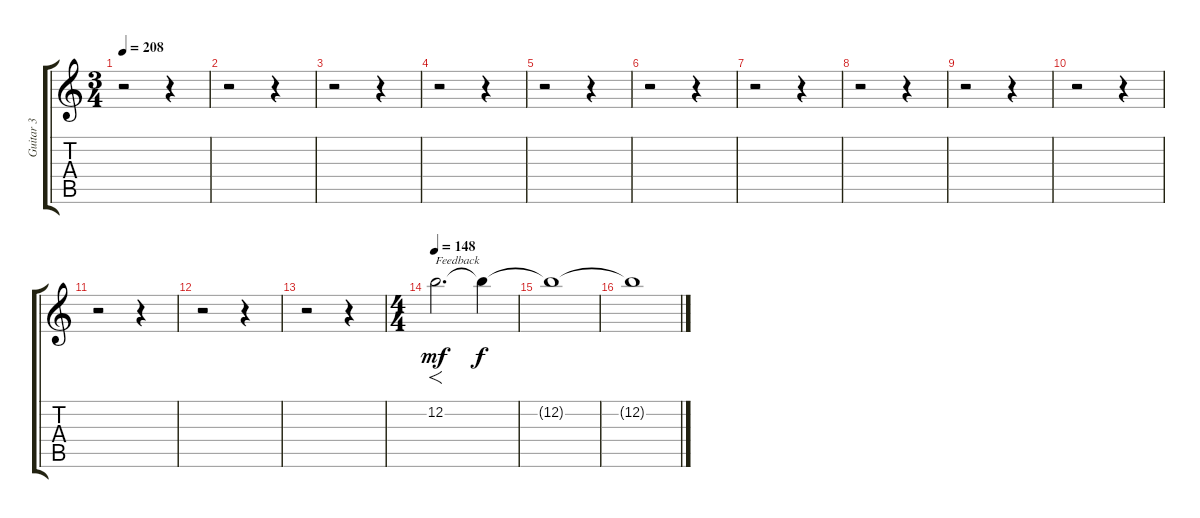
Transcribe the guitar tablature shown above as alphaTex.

\track ("Guitar 3" "Guitar 3") {instrument distortionguitar}
\staff {score tabs}
\tuning (E4 B3 G3 D3 A2 E2) {hide}
\ts (3 4)
\tempo 208
\clef g2
\ks c
r.2{dy f} r.4 |
r.2 r.4 |
r.2 r.4 |
r.2 r.4 |
r.2 r.4 |
r.2 r.4 |
r.2 r.4 |
r.2 r.4 |
r.2 r.4 |
r.2 r.4 |
r.2 r.4 |
r.2 r.4 |
r.2 r.4 |
\ts (4 4)
\tempo 148
12.2.2{f d txt "Feedback" dy mf} 12.2{t}.4{dy f} |
12.2{t}.1 |
12.2{t}.1
